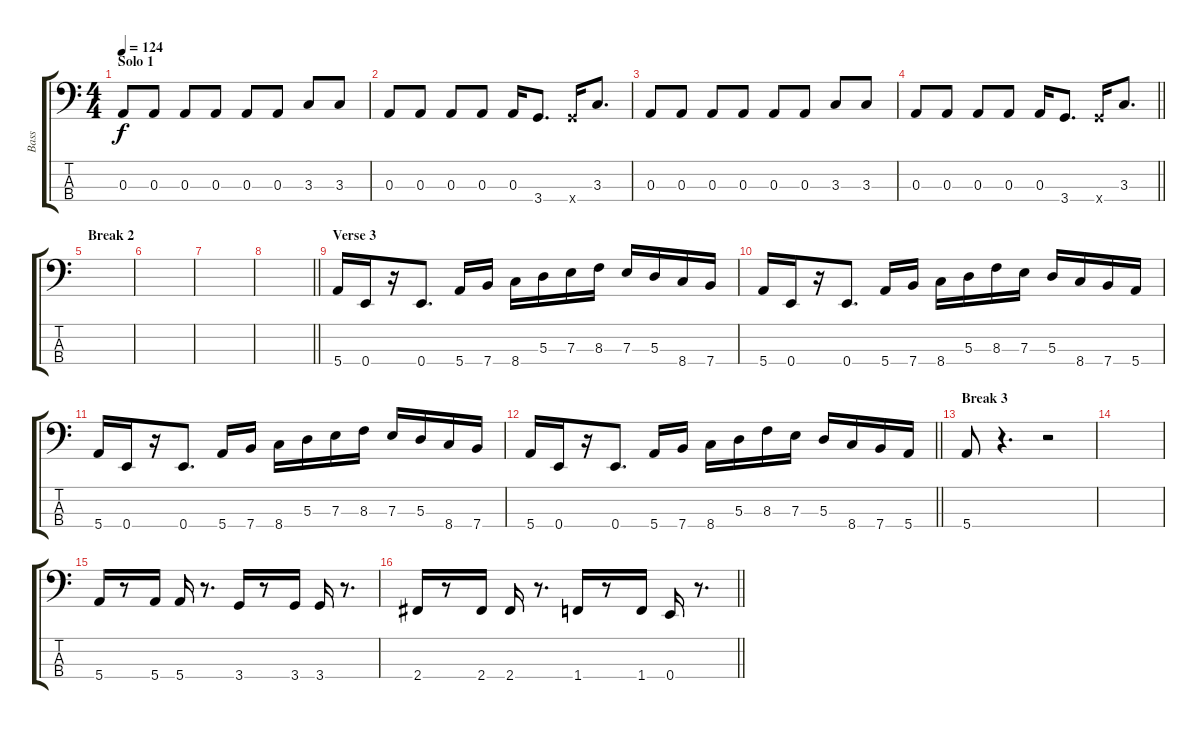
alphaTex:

\track ("Bass" "Bass") {instrument electricbasspick}
\staff {score tabs}
\tuning (G2 D2 A1 E1) {hide}
\ts (4 4)
\section ("" "Solo 1")
\tempo 124
\clef f4
\ks c
0.3.8{dy f} 0.3.8 0.3.8 0.3.8 0.3.8 0.3.8 3.3.8 3.3.8 |
0.3.8 0.3.8 0.3.8 0.3.8 0.3.16 3.4.8{d} 3.4{x}.16 3.3.8{d} |
0.3.8 0.3.8 0.3.8 0.3.8 0.3.8 0.3.8 3.3.8 3.3.8 |
\barLineRight lightlight
0.3.8 0.3.8 0.3.8 0.3.8 0.3.16 3.4.8{d} 3.4{x}.16 3.3.8{d} |
\section ("" "Break 2")
|
|
|
\barLineRight lightlight
|
\section ("" "Verse 3")
5.4.16 0.4.16 r.16 0.4.8{d} 5.4.16 7.4.16 8.4.16 5.3.16 7.3.16 8.3.16 7.3.16 5.3.16 8.4.16 7.4.16 |
5.4.16 0.4.16 r.16 0.4.8{d} 5.4.16 7.4.16 8.4.16 5.3.16 8.3.16 7.3.16 5.3.16 8.4.16 7.4.16 5.4.16 |
5.4.16 0.4.16 r.16 0.4.8{d} 5.4.16 7.4.16 8.4.16 5.3.16 7.3.16 8.3.16 7.3.16 5.3.16 8.4.16 7.4.16 |
\barLineRight lightlight
5.4.16 0.4.16 r.16 0.4.8{d} 5.4.16 7.4.16 8.4.16 5.3.16 8.3.16 7.3.16 5.3.16 8.4.16 7.4.16 5.4.16 |
\section ("" "Break 3")
5.4.8 r.4{d} r.2 |
|
5.4.16 r.8 5.4.16 5.4.16 r.8{d} 3.4.16 r.8 3.4.16 3.4.16 r.8{d} |
\barLineRight lightlight
2.4.16 r.8 2.4.16 2.4.16 r.8{d} 1.4.16 r.8 1.4.16 0.4.16 r.8{d}
